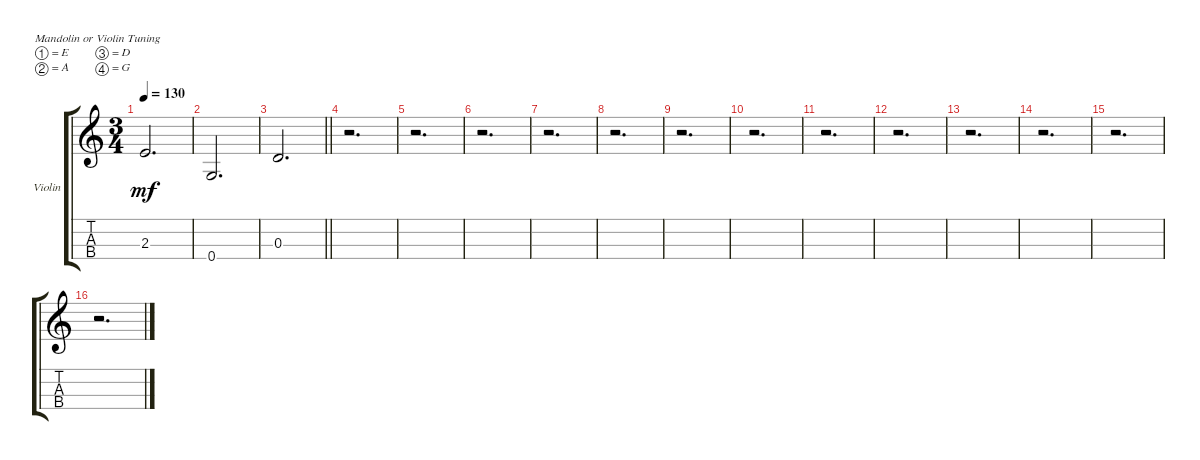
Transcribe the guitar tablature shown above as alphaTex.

\defaultSystemsLayout 4
\bracketExtendMode groupsimilarinstruments
\firstSystemTrackNameOrientation horizontal
\otherSystemsTrackNameOrientation horizontal
\chordDiagramsInScore
\track ("Violin" "Violin") {instrument violin}
\staff {score tabs}
\tuning (E5 A4 D4 G3)
\ts (3 4)
\tempo 130
\clef g2
\scale
0.25
\ks c
2.3.2{d dy mf} |
\scale
0.25 0.4.2{d} |
\scale
0.25
\barLineRight lightlight
0.3.2{d} |
\scale
0.25 r.2{d} |
\scale
0.25 r.2{d} |
\scale
0.25 r.2{d} |
\scale
0.25 r.2{d} |
\scale
0.25 r.2{d} |
\scale
0.25 r.2{d} |
\scale
0.25 r.2{d} |
\scale
0.25 r.2{d} |
\scale
0.25 r.2{d} |
\scale
0.25 r.2{d} |
\scale
0.25 r.2{d} |
\scale
0.25 r.2{d} |
\scale
0.25 r.2{d}
